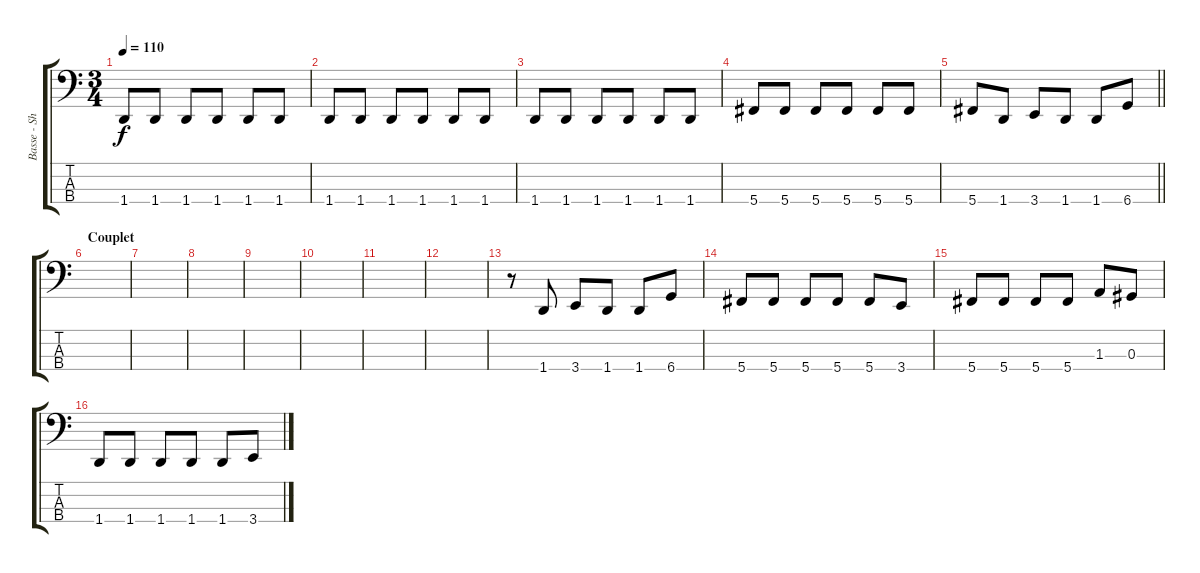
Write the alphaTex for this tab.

\track ("Basse - Shinya" "Basse - Sh") {instrument electricbassfinger}
\staff {score tabs}
\tuning (Gb2 Db2 Ab1 Db1) {hide}
\ts (3 4)
\tempo 110
\clef f4
\ks c
1.4.8{dy f} 1.4.8 1.4.8 1.4.8 1.4.8 1.4.8 |
1.4.8 1.4.8 1.4.8 1.4.8 1.4.8 1.4.8 |
1.4.8 1.4.8 1.4.8 1.4.8 1.4.8 1.4.8 |
5.4.8 5.4.8 5.4.8 5.4.8 5.4.8 5.4.8 |
\barLineRight lightlight
5.4.8 1.4.8 3.4.8 1.4.8 1.4.8 6.4.8 |
\section ("" "Couplet")
|
|
|
|
|
|
|
r.8 1.4.8 3.4.8 1.4.8 1.4.8 6.4.8 |
5.4.8 5.4.8 5.4.8 5.4.8 5.4.8 3.4.8 |
5.4.8 5.4.8 5.4.8 5.4.8 1.3.8 0.3.8 |
1.4.8 1.4.8 1.4.8 1.4.8 1.4.8 3.4.8
